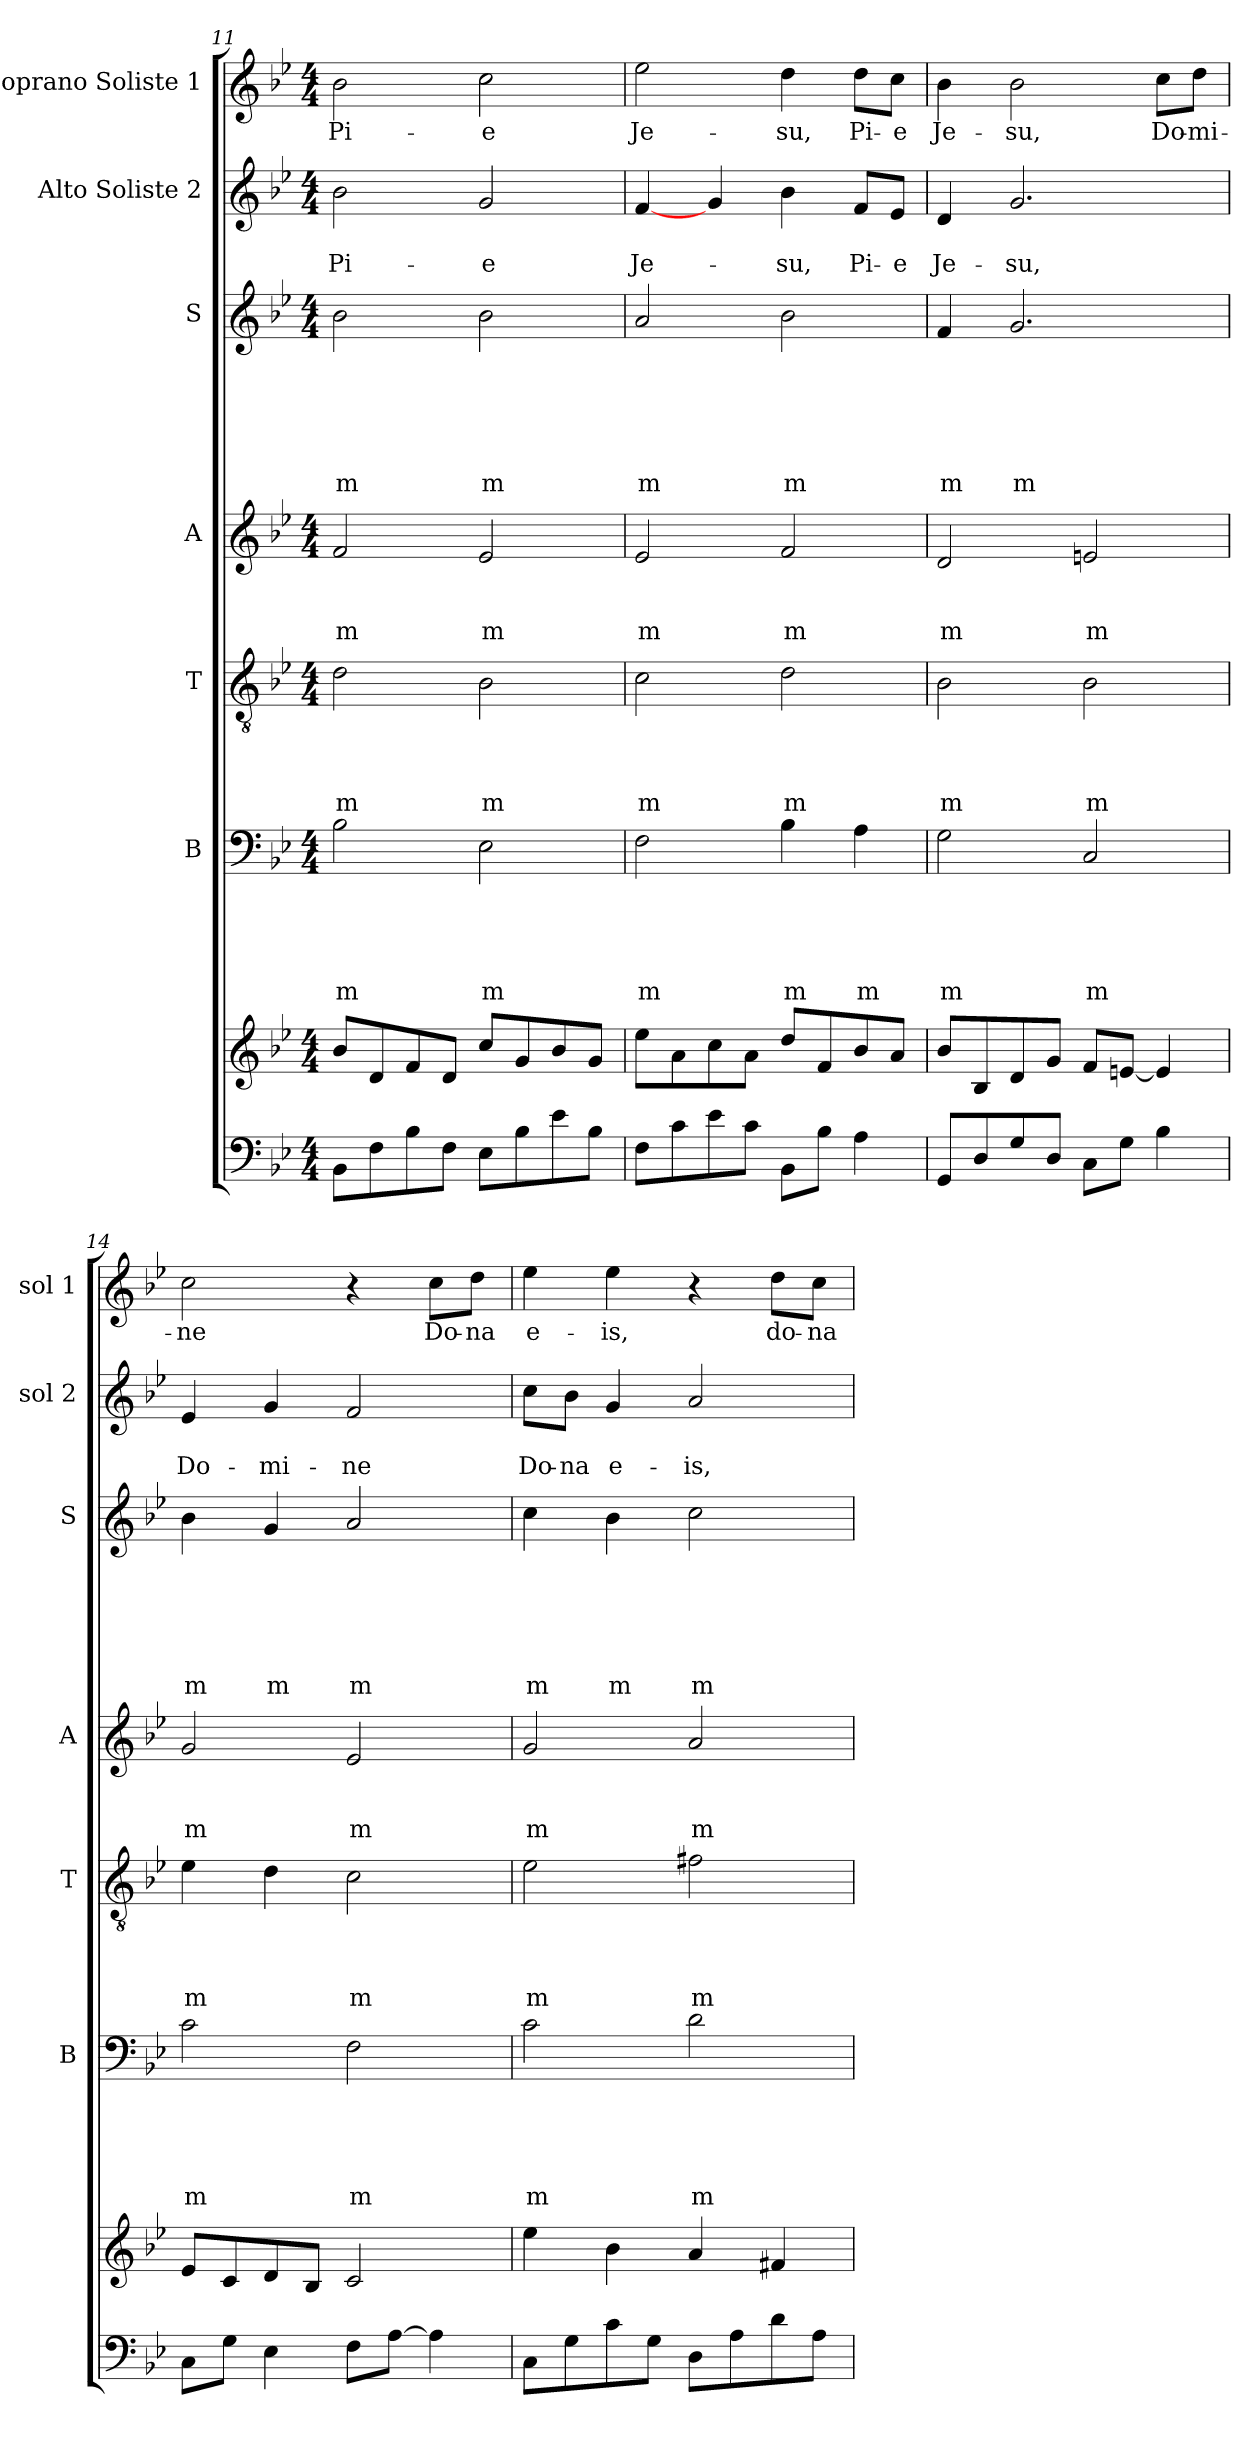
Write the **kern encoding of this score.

**kern	**kern	**kern	**text	**text	**text	**text	**text	**kern	**text	**text	**text	**text	**kern	**text	**text	**text	**kern	**text	**text	**text	**text	**text	**text	**kern	**text	**text	**kern	**text
*part7	*part7	*part6	*part6	*part6	*part6	*part6	*part6	*part5	*part5	*part5	*part5	*part5	*part4	*part4	*part4	*part4	*part3	*part3	*part3	*part3	*part3	*part3	*part3	*part2	*part2	*part2	*part1	*part1
*staff8	*staff7	*staff6	*staff6	*staff6	*staff6	*staff6	*staff6	*staff5	*staff5	*staff5	*staff5	*staff5	*staff4	*staff4	*staff4	*staff4	*staff3	*staff3	*staff3	*staff3	*staff3	*staff3	*staff3	*staff2	*staff2	*staff2	*staff1	*staff1
*	*	*I"B	*	*	*	*	*	*I"T	*	*	*	*	*I"A	*	*	*	*I"S	*	*	*	*	*	*	*I"Alto Soliste 2	*	*	*I"Soprano Soliste 1	*
*	*	*I'B	*	*	*	*	*	*I'T	*	*	*	*	*I'A	*	*	*	*I'S	*	*	*	*	*	*	*I'sol 2	*	*	*I'sol 1	*
*clefF4	*clefG2	*clefF4	*	*	*	*	*	*clefGv2	*	*	*	*	*clefG2	*	*	*	*clefG2	*	*	*	*	*	*	*clefG2	*	*	*clefG2	*
*k[b-e-]	*k[b-e-]	*k[b-e-]	*	*	*	*	*	*k[b-e-]	*	*	*	*	*k[b-e-]	*	*	*	*k[b-e-]	*	*	*	*	*	*	*k[b-e-]	*	*	*k[b-e-]	*
*B-:	*B-:	*B-:	*	*	*	*	*	*B-:	*	*	*	*	*B-:	*	*	*	*B-:	*	*	*	*	*	*	*B-:	*	*	*B-:	*
*M4/4	*M4/4	*M4/4	*	*	*	*	*	*M4/4	*	*	*	*	*M4/4	*	*	*	*M4/4	*	*	*	*	*	*	*M4/4	*	*	*M4/4	*
=11	=11	=11	=11	=11	=11	=11	=11	=11	=11	=11	=11	=11	=11	=11	=11	=11	=11	=11	=11	=11	=11	=11	=11	=11	=11	=11	=11	=11
!	!	!	!	!	!	!	!LO:LY:b	!	!	!	!	!LO:LY:b	!	!	!	!LO:LY:b	!	!	!	!	!	!	!LO:LY:b	!	!	!LO:LY:b	!	!LO:LY:b
8BB-\L	8b-/L	2B-\	.	.	.	.	m	2d\	.	.	.	m	2f/	.	.	m	2b-\	.	.	.	.	.	m	2b-\	.	Pi-	2b-\	Pi-
8F\	8d/	.	.	.	.	.	.	.	.	.	.	.	.	.	.	.	.	.	.	.	.	.	.	.	.	.	.	.
8B-\	8f/	.	.	.	.	.	.	.	.	.	.	.	.	.	.	.	.	.	.	.	.	.	.	.	.	.	.	.
8F\J	8d/J	.	.	.	.	.	.	.	.	.	.	.	.	.	.	.	.	.	.	.	.	.	.	.	.	.	.	.
!	!	!	!	!	!	!	!LO:LY:b	!	!	!	!	!LO:LY:b	!	!	!	!LO:LY:b	!	!	!	!	!	!	!LO:LY:b	!	!	!LO:LY:b	!	!LO:LY:b
8E-\L	8cc/L	2E-\	.	.	.	.	m	2B-\	.	.	.	m	2e-/	.	.	m	2b-\	.	.	.	.	.	m	2g/	.	-e	2cc\	-e
8B-\	8g/	.	.	.	.	.	.	.	.	.	.	.	.	.	.	.	.	.	.	.	.	.	.	.	.	.	.	.
8e-\	8b-/	.	.	.	.	.	.	.	.	.	.	.	.	.	.	.	.	.	.	.	.	.	.	.	.	.	.	.
8B-\J	8g/J	.	.	.	.	.	.	.	.	.	.	.	.	.	.	.	.	.	.	.	.	.	.	.	.	.	.	.
=12	=12	=12	=12	=12	=12	=12	=12	=12	=12	=12	=12	=12	=12	=12	=12	=12	=12	=12	=12	=12	=12	=12	=12	=12	=12	=12	=12	=12
!	!	!	!	!	!	!	!LO:LY:b	!	!	!	!	!LO:LY:b	!	!	!	!LO:LY:b	!	!	!	!	!	!	!LO:LY:b	!	!	!LO:LY:b	!	!LO:LY:b
8F\L	8ee-\L	2F\	.	.	.	.	m	2c\	.	.	.	m	2e-/	.	.	m	2a/	.	.	.	.	.	m	[4f/	.	Je-	2ee-\	Je-
8c\	8a\	.	.	.	.	.	.	.	.	.	.	.	.	.	.	.	.	.	.	.	.	.	.	.	.	.	.	.
8e-\	8cc\	.	.	.	.	.	.	.	.	.	.	.	.	.	.	.	.	.	.	.	.	.	.	4g/	.	.	.	.
8c\J	8a\J	.	.	.	.	.	.	.	.	.	.	.	.	.	.	.	.	.	.	.	.	.	.	.	.	.	.	.
!	!	!	!	!	!	!	!LO:LY:b	!	!	!	!	!LO:LY:b	!	!	!	!LO:LY:b	!	!	!	!	!	!	!LO:LY:b	!	!	!LO:LY:b	!	!LO:LY:b
8BB-\L	8dd/L	4B-\	.	.	.	.	m	2d\	.	.	.	m	2f/	.	.	m	2b-\	.	.	.	.	.	m	4b-\	.	-su,	4dd\	-su,
8B-\J	8f/	.	.	.	.	.	.	.	.	.	.	.	.	.	.	.	.	.	.	.	.	.	.	.	.	.	.	.
!	!	!	!	!	!	!	!LO:LY:b	!	!	!	!	!	!	!	!	!	!	!	!	!	!	!	!	!	!	!LO:LY:b	!	!LO:LY:b
4A\	8b-/	4A\	.	.	.	.	m	.	.	.	.	.	.	.	.	.	.	.	.	.	.	.	.	8f/L	.	Pi-	8dd\L	Pi-
!	!	!	!	!	!	!	!	!	!	!	!	!	!	!	!	!	!	!	!	!	!	!	!	!	!	!LO:LY:b	!	!LO:LY:b
.	8a/J	.	.	.	.	.	.	.	.	.	.	.	.	.	.	.	.	.	.	.	.	.	.	8e-/J	.	-e	8cc\J	-e
!!LO:PB:g=z
=13	=13	=13	=13	=13	=13	=13	=13	=13	=13	=13	=13	=13	=13	=13	=13	=13	=13	=13	=13	=13	=13	=13	=13	=13	=13	=13	=13	=13
!	!	!	!	!	!	!	!LO:LY:b	!	!	!	!	!LO:LY:b	!	!	!	!LO:LY:b	!	!	!	!	!	!	!LO:LY:b	!	!	!LO:LY:b	!	!LO:LY:b
8GG/L	8b-/L	2G\	.	.	.	.	m	2B-\	.	.	.	m	2d/	.	.	m	4f/	.	.	.	.	.	m	4d/	.	Je-	4b-\	Je-
8D/	8B-/	.	.	.	.	.	.	.	.	.	.	.	.	.	.	.	.	.	.	.	.	.	.	.	.	.	.	.
!	!	!	!	!	!	!	!	!	!	!	!	!	!	!	!	!	!	!	!	!	!	!	!LO:LY:b	!	!	!LO:LY:b	!	!LO:LY:b
8G/	8d/	.	.	.	.	.	.	.	.	.	.	.	.	.	.	.	2.g/	.	.	.	.	.	m	2.g/	.	-su,	2b-\	-su,
8D/J	8g/J	.	.	.	.	.	.	.	.	.	.	.	.	.	.	.	.	.	.	.	.	.	.	.	.	.	.	.
!	!	!	!	!	!	!	!LO:LY:b	!	!	!	!	!LO:LY:b	!	!	!	!LO:LY:b	!	!	!	!	!	!	!	!	!	!	!	!
8C\L	8f/L	2C/	.	.	.	.	m	2B-\	.	.	.	m	2en/	.	.	m	.	.	.	.	.	.	.	.	.	.	.	.
8G\J	[8en/J	.	.	.	.	.	.	.	.	.	.	.	.	.	.	.	.	.	.	.	.	.	.	.	.	.	.	.
!	!	!	!	!	!	!	!	!	!	!	!	!	!	!	!	!	!	!	!	!	!	!	!	!	!	!	!	!LO:LY:b
4B-\	4e/]	.	.	.	.	.	.	.	.	.	.	.	.	.	.	.	.	.	.	.	.	.	.	.	.	.	8cc\L	Do-
!	!	!	!	!	!	!	!	!	!	!	!	!	!	!	!	!	!	!	!	!	!	!	!	!	!	!	!	!LO:LY:b
.	.	.	.	.	.	.	.	.	.	.	.	.	.	.	.	.	.	.	.	.	.	.	.	.	.	.	8dd\J	-mi-
=14	=14	=14	=14	=14	=14	=14	=14	=14	=14	=14	=14	=14	=14	=14	=14	=14	=14	=14	=14	=14	=14	=14	=14	=14	=14	=14	=14	=14
!	!	!	!	!	!	!	!LO:LY:b	!	!	!	!	!LO:LY:b	!	!	!	!LO:LY:b	!	!	!	!	!	!	!LO:LY:b	!	!	!LO:LY:b	!	!LO:LY:b
8C\L	8e-/L	2c\	.	.	.	.	m	4e-\	.	.	.	m	2g/	.	.	m	4b-\	.	.	.	.	.	m	4e-/	.	Do-	2cc\	-ne
8G\J	8c/	.	.	.	.	.	.	.	.	.	.	.	.	.	.	.	.	.	.	.	.	.	.	.	.	.	.	.
!	!	!	!	!	!	!	!	!	!	!	!	!	!	!	!	!	!	!	!	!	!	!	!LO:LY:b	!	!	!LO:LY:b	!	!
4E-\	8d/	.	.	.	.	.	.	4d\	.	.	.	.	.	.	.	.	4g/	.	.	.	.	.	m	4g/	.	-mi-	.	.
.	8B-/J	.	.	.	.	.	.	.	.	.	.	.	.	.	.	.	.	.	.	.	.	.	.	.	.	.	.	.
!	!	!	!	!	!	!	!LO:LY:b	!	!	!	!	!LO:LY:b	!	!	!	!LO:LY:b	!	!	!	!	!	!	!LO:LY:b	!	!	!LO:LY:b	!	!
8F\L	2c/	2F\	.	.	.	.	m	2c\	.	.	.	m	2e-/	.	.	m	2a/	.	.	.	.	.	m	2f/	.	-ne	4r	.
[8A\J	.	.	.	.	.	.	.	.	.	.	.	.	.	.	.	.	.	.	.	.	.	.	.	.	.	.	.	.
!	!	!	!	!	!	!	!	!	!	!	!	!	!	!	!	!	!	!	!	!	!	!	!	!	!	!	!	!LO:LY:b
4A\]	.	.	.	.	.	.	.	.	.	.	.	.	.	.	.	.	.	.	.	.	.	.	.	.	.	.	8cc\L	Do-
!	!	!	!	!	!	!	!	!	!	!	!	!	!	!	!	!	!	!	!	!	!	!	!	!	!	!	!	!LO:LY:b
.	.	.	.	.	.	.	.	.	.	.	.	.	.	.	.	.	.	.	.	.	.	.	.	.	.	.	8dd\J	-na
=15	=15	=15	=15	=15	=15	=15	=15	=15	=15	=15	=15	=15	=15	=15	=15	=15	=15	=15	=15	=15	=15	=15	=15	=15	=15	=15	=15	=15
!	!	!	!	!	!	!	!LO:LY:b	!	!	!	!	!LO:LY:b	!	!	!	!LO:LY:b	!	!	!	!	!	!	!LO:LY:b	!	!	!LO:LY:b	!	!LO:LY:b
8C\L	4ee-\	2c\	.	.	.	.	m	2e-\	.	.	.	m	2g/	.	.	m	4cc\	.	.	.	.	.	m	8cc\L	.	Do-	4ee-\	e-
!	!	!	!	!	!	!	!	!	!	!	!	!	!	!	!	!	!	!	!	!	!	!	!	!	!	!LO:LY:b	!	!
8G\	.	.	.	.	.	.	.	.	.	.	.	.	.	.	.	.	.	.	.	.	.	.	.	8b-\J	.	-na	.	.
!	!	!	!	!	!	!	!	!	!	!	!	!	!	!	!	!	!	!	!	!	!	!	!LO:LY:b	!	!	!LO:LY:b	!	!LO:LY:b
8c\	4b-\	.	.	.	.	.	.	.	.	.	.	.	.	.	.	.	4b-\	.	.	.	.	.	m	4g/	.	e-	4ee-\	-is,
8G\J	.	.	.	.	.	.	.	.	.	.	.	.	.	.	.	.	.	.	.	.	.	.	.	.	.	.	.	.
!	!	!	!	!	!	!	!LO:LY:b	!	!	!	!	!LO:LY:b	!	!	!	!LO:LY:b	!	!	!	!	!	!	!LO:LY:b	!	!	!LO:LY:b	!	!
8D\L	4a/	2d\	.	.	.	.	m	2f#X\	.	.	.	m	2a/	.	.	m	2cc\	.	.	.	.	.	m	2a/	.	-is,	4r	.
8A\	.	.	.	.	.	.	.	.	.	.	.	.	.	.	.	.	.	.	.	.	.	.	.	.	.	.	.	.
!	!	!	!	!	!	!	!	!	!	!	!	!	!	!	!	!	!	!	!	!	!	!	!	!	!	!	!	!LO:LY:b
8d\	4f#X/	.	.	.	.	.	.	.	.	.	.	.	.	.	.	.	.	.	.	.	.	.	.	.	.	.	8dd\L	do-
!	!	!	!	!	!	!	!	!	!	!	!	!	!	!	!	!	!	!	!	!	!	!	!	!	!	!	!	!LO:LY:b
8A\J	.	.	.	.	.	.	.	.	.	.	.	.	.	.	.	.	.	.	.	.	.	.	.	.	.	.	8cc\J	-na
=	=	=	=	=	=	=	=	=	=	=	=	=	=	=	=	=	=	=	=	=	=	=	=	=	=	=	=	=
*-	*-	*-	*-	*-	*-	*-	*-	*-	*-	*-	*-	*-	*-	*-	*-	*-	*-	*-	*-	*-	*-	*-	*-	*-	*-	*-	*-	*-
